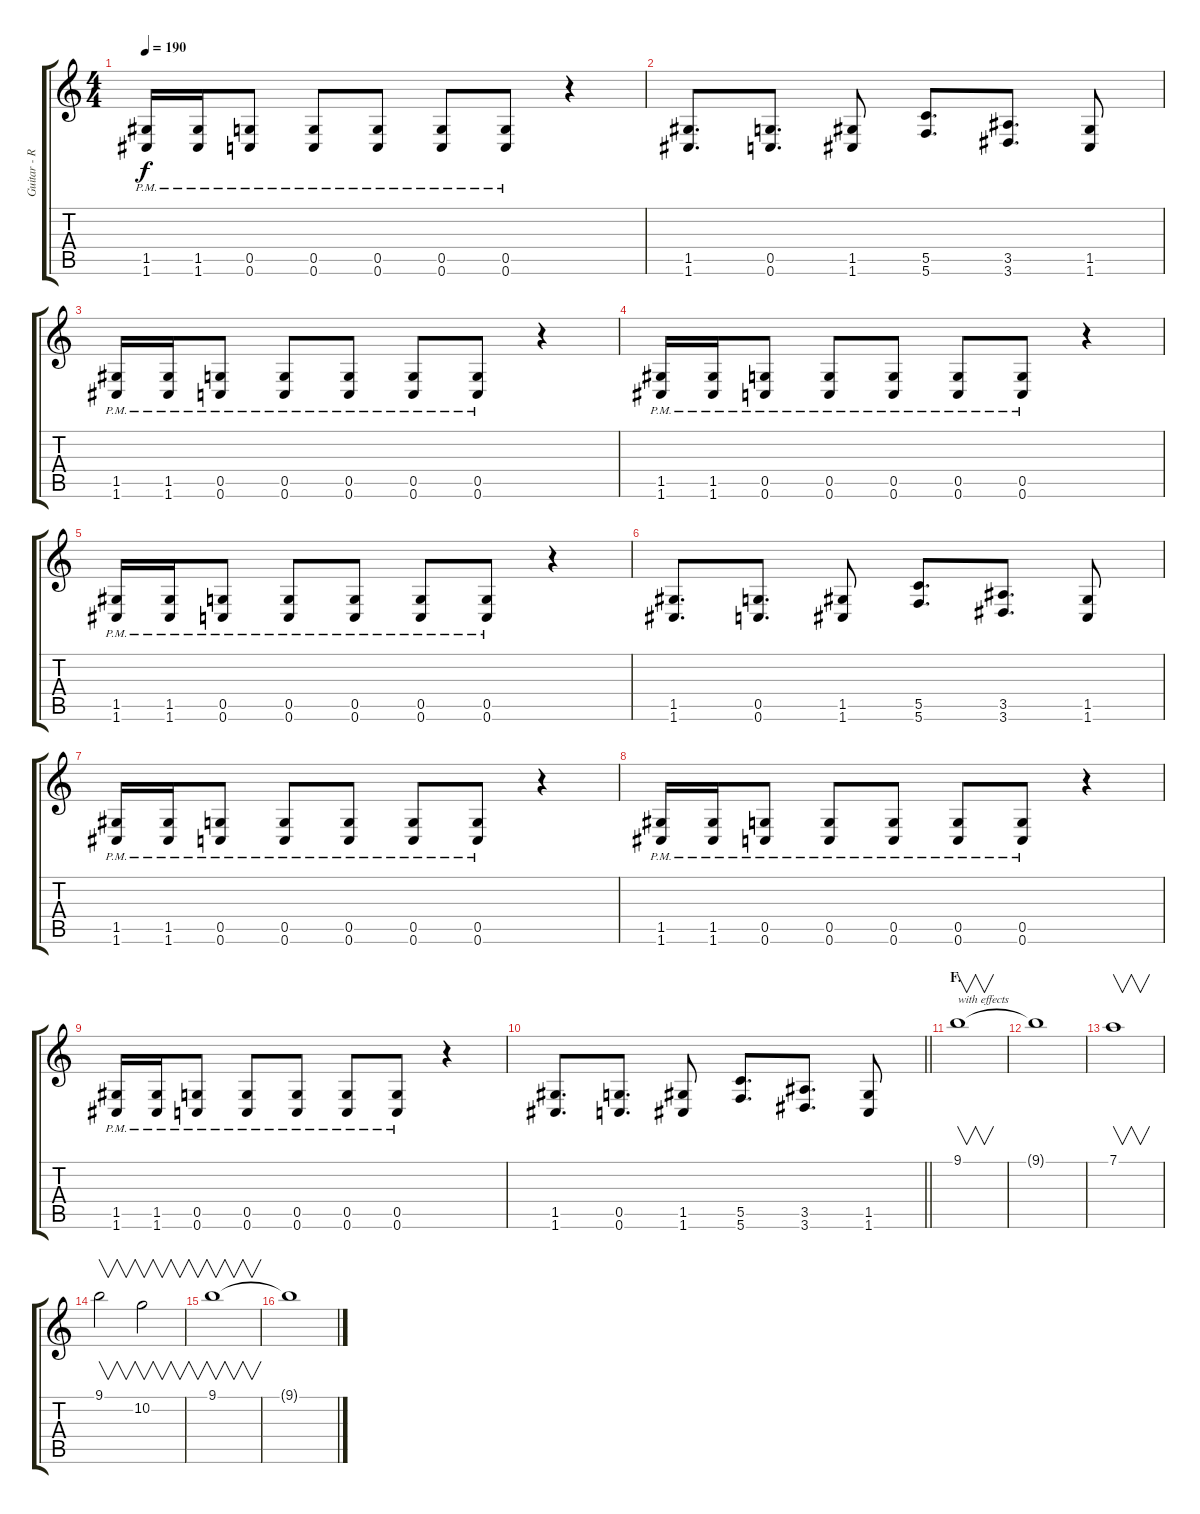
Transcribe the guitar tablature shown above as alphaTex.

\track ("Guitar - Right" "Guitar - R") {instrument distortionguitar}
\staff {score tabs}
\tuning (D4 A3 F3 C3 G2 C2) {hide}
\ts (4 4)
\tempo 190
\clef g2
\ks c
(1.5{pm} 1.6{pm}).16{dy f} (1.5{pm} 1.6{pm}).16 (0.5{pm} 0.6{pm}).8 (0.5{pm} 0.6{pm}).8 (0.5{pm} 0.6{pm}).8 (0.5{pm} 0.6{pm}).8 (0.5{pm} 0.6{pm}).8 r.4 |
(1.5 1.6).8{d} (0.5 0.6).8{d} (1.5 1.6).8 (5.5 5.6).8{d} (3.5 3.6).8{d} (1.5 1.6).8 |
(1.5{pm} 1.6{pm}).16 (1.5{pm} 1.6{pm}).16 (0.5{pm} 0.6{pm}).8 (0.5{pm} 0.6{pm}).8 (0.5{pm} 0.6{pm}).8 (0.5{pm} 0.6{pm}).8 (0.5{pm} 0.6{pm}).8 r.4 |
(1.5{pm} 1.6{pm}).16 (1.5{pm} 1.6{pm}).16 (0.5{pm} 0.6{pm}).8 (0.5{pm} 0.6{pm}).8 (0.5{pm} 0.6{pm}).8 (0.5{pm} 0.6{pm}).8 (0.5{pm} 0.6{pm}).8 r.4 |
(1.5{pm} 1.6{pm}).16 (1.5{pm} 1.6{pm}).16 (0.5{pm} 0.6{pm}).8 (0.5{pm} 0.6{pm}).8 (0.5{pm} 0.6{pm}).8 (0.5{pm} 0.6{pm}).8 (0.5{pm} 0.6{pm}).8 r.4 |
(1.5 1.6).8{d} (0.5 0.6).8{d} (1.5 1.6).8 (5.5 5.6).8{d} (3.5 3.6).8{d} (1.5 1.6).8 |
(1.5{pm} 1.6{pm}).16 (1.5{pm} 1.6{pm}).16 (0.5{pm} 0.6{pm}).8 (0.5{pm} 0.6{pm}).8 (0.5{pm} 0.6{pm}).8 (0.5{pm} 0.6{pm}).8 (0.5{pm} 0.6{pm}).8 r.4 |
(1.5{pm} 1.6{pm}).16 (1.5{pm} 1.6{pm}).16 (0.5{pm} 0.6{pm}).8 (0.5{pm} 0.6{pm}).8 (0.5{pm} 0.6{pm}).8 (0.5{pm} 0.6{pm}).8 (0.5{pm} 0.6{pm}).8 r.4 |
(1.5{pm} 1.6{pm}).16 (1.5{pm} 1.6{pm}).16 (0.5{pm} 0.6{pm}).8 (0.5{pm} 0.6{pm}).8 (0.5{pm} 0.6{pm}).8 (0.5{pm} 0.6{pm}).8 (0.5{pm} 0.6{pm}).8 r.4 |
\barLineRight lightlight
(1.5 1.6).8{d} (0.5 0.6).8{d} (1.5 1.6).8 (5.5 5.6).8{d} (3.5 3.6).8{d} (1.5 1.6).8 |
\section ("" "F.")
9.1.1{v txt "with effects"} |
9.1{t}.1 |
7.1.1{v} |
9.1.2{v} 10.2.2{v} |
9.1.1{v} |
9.1{t}.1
